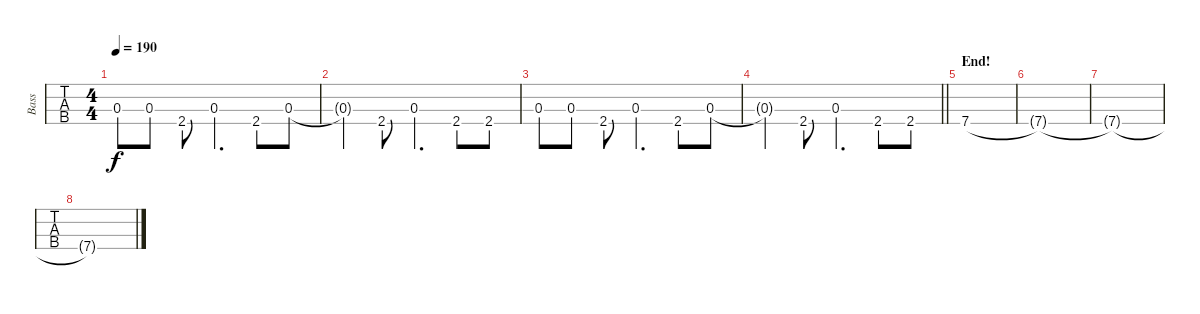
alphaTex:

\track ("Bass" "Bass") {instrument electricbassfinger}
\staff {tabs}
\tuning (F2 C2 G1 C1) {hide}
\ts (4 4)
\tempo 190
\clef f4
\ks c
0.3.8{dy f} 0.3.8 2.4.8 0.3.4{d} 2.4.8 0.3.8 |
0.3{t}.4 2.4.8 0.3.4{d} 2.4.8 2.4.8 |
0.3.8 0.3.8 2.4.8 0.3.4{d} 2.4.8 0.3.8 |
\barLineRight lightlight
0.3{t}.4 2.4.8 0.3.4{d} 2.4.8 2.4.8 |
\section ("" "End!")
7.4.1 |
7.4{t}.1 |
7.4{t}.1 |
7.4{t}.1
